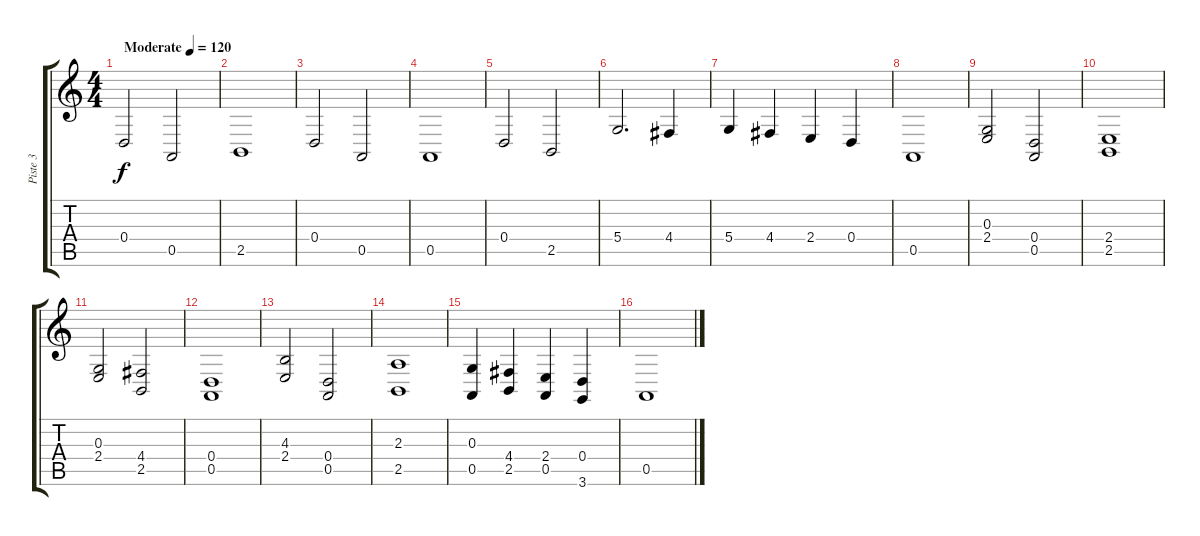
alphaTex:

\track ("Piste 3" "Piste 3") {instrument orchestralharp}
\staff {score tabs}
\tuning (E4 B3 G3 D3 A2 E2) {hide}
\ts (4 4)
\tempo (120 "Moderate")
\clef g2
\ks c
0.4.2{dy f instrument orchestralharp} 0.5.2 |
2.5.1 |
0.4.2 0.5.2 |
0.5.1 |
0.4.2 2.5.2 |
5.4.2{d} 4.4.4 |
5.4.4 4.4.4 2.4.4 0.4.4 |
0.5.1 |
(0.3 2.4).2 (0.4 0.5).2 |
(2.4 2.5).1 |
(0.3 2.4).2 (4.4 2.5).2 |
(0.4 0.5).1 |
(4.3 2.4).2 (0.4 0.5).2 |
(2.3 2.5).1 |
(0.3 0.5).4 (4.4 2.5).4 (2.4 0.5).4 (0.4 3.6).4 |
0.5.1
